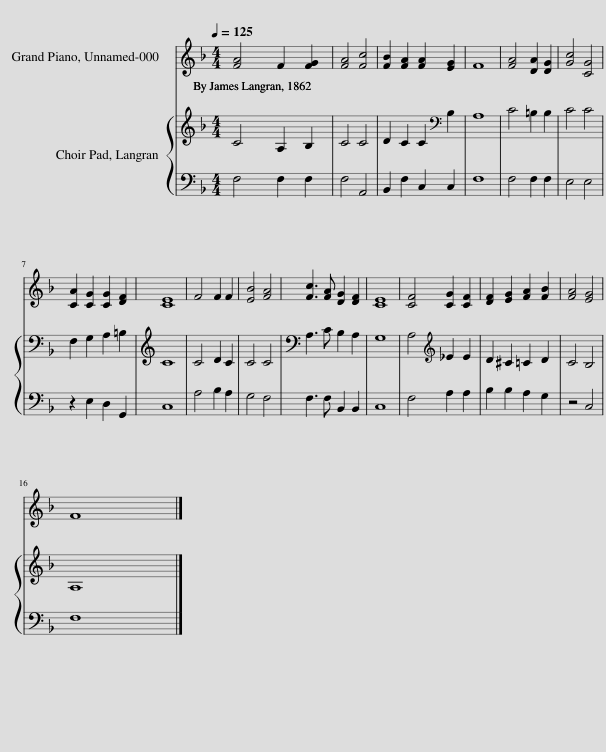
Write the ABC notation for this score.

X:1
%%score 1 { 2 | 3 }
L:1/8
Q:1/4=125
M:4/4
I:linebreak $
K:F
V:1 treble
V:2 treble
V:3 bass
V:1
 [FA]4 F2 [FG]2 | [FA]4 [Fc]4 | [FB]2 [FA]2 [FA]2 [EG]2 | F8 | [FA]4 [DA]2 [DG]2 | %5
 [Gc]4 [CG]4 |$ [CA]2 [CG]2 [CG]2 [DF]2 | [CE]8 | F4 F2 F2 | [EB]4 [FA]4 | %10
 [Fc]3 [FA] [DG]2 [DF]2 | [CE]8 | [CF]4 [CG]2 [CF]2 | [DF]2 [EG]2 [FA]2 [FB]2 | [FA]4 [EG]4 |$ %15
 F8 |] %16
V:2
 C4 A,2 B,2 | C4 C4 | D2 C2 C2[K:bass] B,2 | A,8 | C4 =B,2 B,2 | %5
 C4 C4 |$ F,2 G,2 A,2 =B,2 | C8 | C4 D2 C2 | C4 C4 | %10
 A,3 C B,2 A,2 | G,8 | A,4[K:treble] _E2 E2 | D2 ^C2 =C2 D2 | C4 B,4 |$ %15
 A,8 |] %16
V:3
 F,4 F,2 F,2 | F,4 A,,4 | B,,2 F,2 C,2 C,2 | F,8 | F,4 F,2 F,2 | %5
 E,4 E,4 |$ z2 E,2 D,2 G,,2 | C,8 | A,4 B,2 A,2 | G,4 F,4 | %10
 F,3 F, B,,2 B,,2 | C,8 | F,4 A,2 A,2 | B,2 B,2 A,2 G,2 | z4 C,4 |$ %15
 F,8 |] %16
